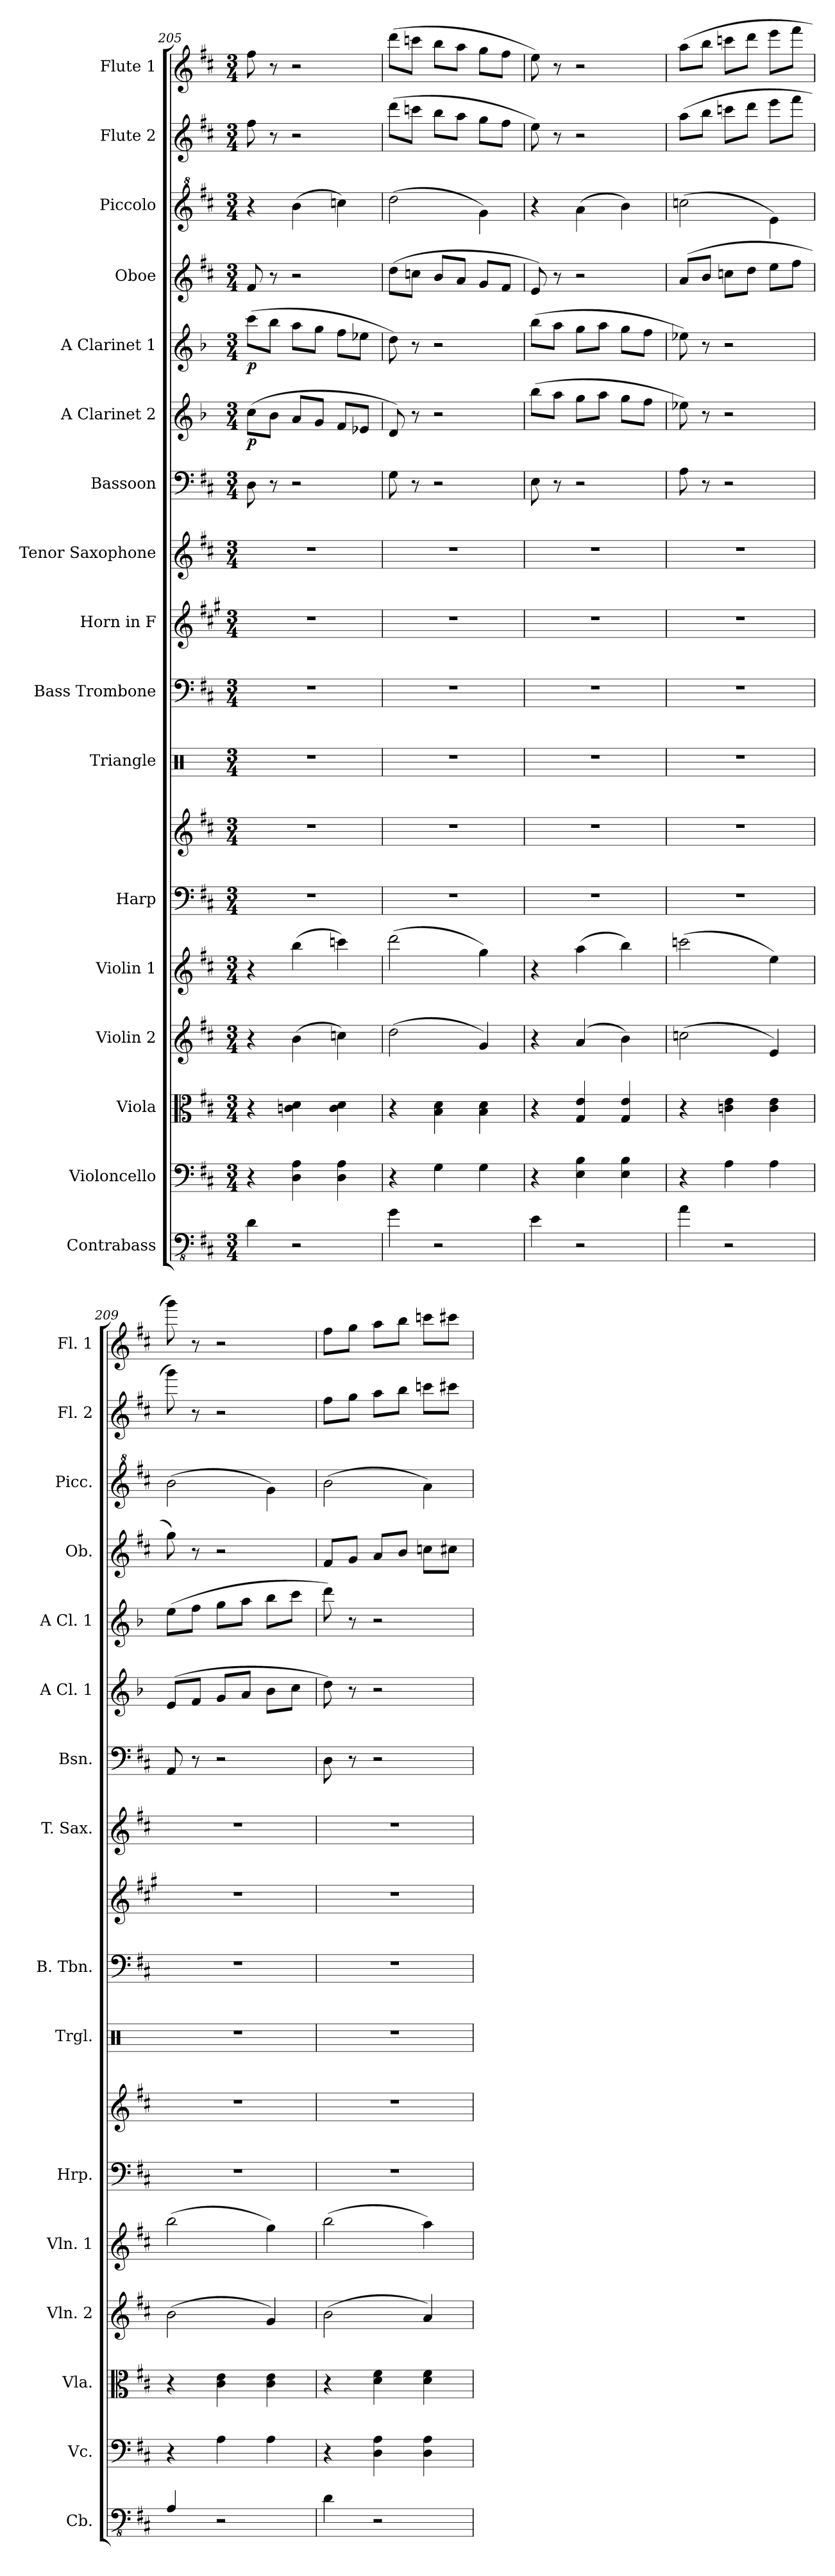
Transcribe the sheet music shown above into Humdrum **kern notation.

**kern	**kern	**kern	**kern	**kern	**kern	**kern	**kern	**kern	**kern	**kern	**kern	**kern	**dynam	**kern	**dynam	**kern	**kern	**kern	**kern
*part17	*part16	*part15	*part14	*part13	*part12	*part12	*part11	*part10	*part9	*part8	*part7	*part6	*part6	*part5	*part5	*part4	*part3	*part2	*part1
*staff18	*staff17	*staff16	*staff15	*staff14	*staff13	*staff12	*staff11	*staff10	*staff9	*staff8	*staff7	*staff6	*staff6	*staff5	*staff5	*staff4	*staff3	*staff2	*staff1
*I"Contrabass	*I"Violoncello	*I"Viola	*I"Violin 2	*I"Violin 1	*I"Harp	*	*I"Triangle	*I"Bass Trombone	*I"Horn in F	*I"Tenor Saxophone	*I"Bassoon	*I"A Clarinet 2	*	*I"A Clarinet 1	*	*I"Oboe	*I"Piccolo	*I"Flute 2	*I"Flute 1
*I'Cb.	*I'Vc.	*I'Vla.	*I'Vln. 2	*I'Vln. 1	*I'Hrp.	*	*I'Trgl.	*I'B. Tbn.	*	*I'T. Sax.	*I'Bsn.	*I'A Cl. 1	*	*I'A Cl. 1	*	*I'Ob.	*I'Picc.	*I'Fl. 2	*I'Fl. 1
*clefFv4	*clefF4	*clefC3	*clefG2	*clefG2	*clefF4	*clefG2	*clefX	*clefF4	*clefG2	*clefG2	*clefF4	*clefG2	*	*clefG2	*	*clefG2	*clefG^2	*clefG2	*clefG2
*ITrd7c12	*	*	*	*	*	*	*	*	*ITrd4c7	*ITrd8c14	*	*ITrd2c3	*	*ITrd2c3	*	*	*ITrd-7c-12	*	*
*k[f#c#]	*k[f#c#]	*k[f#c#]	*k[f#c#]	*k[f#c#]	*k[f#c#]	*k[f#c#]	*k[]	*k[f#c#]	*k[f#c#]	*k[f#c#]	*k[f#c#]	*k[f#c#]	*	*k[f#c#]	*	*k[f#c#]	*k[f#c#]	*k[f#c#]	*k[f#c#]
*M3/4	*M3/4	*M3/4	*M3/4	*M3/4	*M3/4	*M3/4	*M3/4	*M3/4	*M3/4	*M3/4	*M3/4	*M3/4	*	*M3/4	*	*M3/4	*M3/4	*M3/4	*M3/4
=205	=205	=205	=205	=205	=205	=205	=205	=205	=205	=205	=205	=205	=205	=205	=205	=205	=205	=205	=205
!	!	!	!	!	!	!	!	!	!	!	!	!	!LO:DY:b	!	!LO:DY:b	!	!	!	!
4DD\	4r	4r	4r	4r	2.r	2.r	2.r	2.r	2.r	2.r	8D\	(8a\L	p	(8aa\L	p	8f#/	4r	8ff#\	8ff#\
.	.	.	.	.	.	.	.	.	.	.	8r	8g\J	.	8gg\J	.	8r	.	8r	8r
2r	4D\ 4A\	4cn\ 4d\	(4b\	(4bb\	.	.	.	.	.	.	2r	8f#/L	.	8ff#\L	.	2r	(4bbb\	2r	2r
.	.	.	.	.	.	.	.	.	.	.	.	8e/J	.	8ee\J	.	.	.	.	.
.	4D\ 4A\	4c\ 4d\	4ccn\)	4cccn\)	.	.	.	.	.	.	.	8d/L	.	8dd\L	.	.	4ccccn\)	.	.
.	.	.	.	.	.	.	.	.	.	.	.	8cn/J	.	8ccn\J	.	.	.	.	.
=206	=206	=206	=206	=206	=206	=206	=206	=206	=206	=206	=206	=206	=206	=206	=206	=206	=206	=206	=206
4GG\	4r	4r	(2dd\	(2ddd\	2.r	2.r	2.r	2.r	2.r	2.r	8G\	8B/)	.	8b\)	.	(8dd\L	(2dddd\	(8ddd\L	(8ddd\L
.	.	.	.	.	.	.	.	.	.	.	8r	8r	.	8r	.	8ccn\J	.	8cccn\J	8cccn\J
2r	4G\	4B\ 4d\	.	.	.	.	.	.	.	.	2r	2r	.	2r	.	8b/L	.	8bb\L	8bb\L
.	.	.	.	.	.	.	.	.	.	.	.	.	.	.	.	8a/J	.	8aa\J	8aa\J
.	4G\	4B\ 4d\	4g/)	4gg\)	.	.	.	.	.	.	.	.	.	.	.	8g/L	4ggg\)	8gg\L	8gg\L
.	.	.	.	.	.	.	.	.	.	.	.	.	.	.	.	8f#/J	.	8ff#\J	8ff#\J
=207	=207	=207	=207	=207	=207	=207	=207	=207	=207	=207	=207	=207	=207	=207	=207	=207	=207	=207	=207
4EE\	4r	4r	4r	4r	2.r	2.r	2.r	2.r	2.r	2.r	8E\	(8gg\L	.	(8gg\L	.	8e/)	4r	8ee\)	8ee\)
.	.	.	.	.	.	.	.	.	.	.	8r	8ff#\J	.	8ff#\J	.	8r	.	8r	8r
2r	4E\ 4B\	4G/ 4e/	(4a/	(4aa\	.	.	.	.	.	.	2r	8ee\L	.	8ee\L	.	2r	(4aaa\	2r	2r
.	.	.	.	.	.	.	.	.	.	.	.	8ff#\J	.	8ff#\J	.	.	.	.	.
.	4E\ 4B\	4G/ 4e/	4b\)	4bb\)	.	.	.	.	.	.	.	8ee\L	.	8ee\L	.	.	4bbb\)	.	.
.	.	.	.	.	.	.	.	.	.	.	.	8dd\J	.	8dd\J	.	.	.	.	.
=208	=208	=208	=208	=208	=208	=208	=208	=208	=208	=208	=208	=208	=208	=208	=208	=208	=208	=208	=208
4AA\	4r	4r	(2ccn\	(2cccn\	2.r	2.r	2.r	2.r	2.r	2.r	8A\	8ccn\)	.	8ccn\)	.	(8a/L	(2ccccn\	(8aa\L	(8aa\L
.	.	.	.	.	.	.	.	.	.	.	8r	8r	.	8r	.	8b/J	.	8bb\J	8bb\J
2r	4A\	4cn\ 4e\	.	.	.	.	.	.	.	.	2r	2r	.	2r	.	8ccn\L	.	8cccn\L	8cccn\L
.	.	.	.	.	.	.	.	.	.	.	.	.	.	.	.	8dd\J	.	8ddd\J	8ddd\J
.	4A\	4c\ 4e\	4e/)	4ee\)	.	.	.	.	.	.	.	.	.	.	.	8ee\L	4eee\)	8eee\L	8eee\L
.	.	.	.	.	.	.	.	.	.	.	.	.	.	.	.	8ff#\J	.	8fff#\J	8fff#\J
=209	=209	=209	=209	=209	=209	=209	=209	=209	=209	=209	=209	=209	=209	=209	=209	=209	=209	=209	=209
4AAA/	4r	4r	(2b\	(2bb\	2.r	2.r	2.r	2.r	2.r	2.r	8AA/	(8c#/L	.	(8cc#\L	.	8gg\)	(2bbb\	8ggg\)	8ggg\)
.	.	.	.	.	.	.	.	.	.	.	8r	8d/J	.	8dd\J	.	8r	.	8r	8r
2r	4A\	4c#\ 4e\	.	.	.	.	.	.	.	.	2r	8e/L	.	8ee\L	.	2r	.	2r	2r
.	.	.	.	.	.	.	.	.	.	.	.	8f#/J	.	8ff#\J	.	.	.	.	.
.	4A\	4c#\ 4e\	4g/)	4gg\)	.	.	.	.	.	.	.	8g\L	.	8gg\L	.	.	4ggg\)	.	.
.	.	.	.	.	.	.	.	.	.	.	.	8a\J	.	8aa\J	.	.	.	.	.
=210	=210	=210	=210	=210	=210	=210	=210	=210	=210	=210	=210	=210	=210	=210	=210	=210	=210	=210	=210
4DD\	4r	4r	(2b\	(2bb\	2.r	2.r	2.r	2.r	2.r	2.r	8D\	8b\)	.	8bb\)	.	8f#/L	(2bbb\	8ff#\L	8ff#\L
.	.	.	.	.	.	.	.	.	.	.	8r	8r	.	8r	.	8g/J	.	8gg\J	8gg\J
2r	4D\ 4A\	4d\ 4f#\	.	.	.	.	.	.	.	.	2r	2r	.	2r	.	8a/L	.	8aa\L	8aa\L
.	.	.	.	.	.	.	.	.	.	.	.	.	.	.	.	8b/J	.	8bb\J	8bb\J
.	4D\ 4A\	4d\ 4f#\	4a/)	4aa\)	.	.	.	.	.	.	.	.	.	.	.	8ccn\L	4aaa\)	8cccn\L	8cccn\L
.	.	.	.	.	.	.	.	.	.	.	.	.	.	.	.	8cc#X\J	.	8ccc#X\J	8ccc#X\J
=	=	=	=	=	=	=	=	=	=	=	=	=	=	=	=	=	=	=	=
*-	*-	*-	*-	*-	*-	*-	*-	*-	*-	*-	*-	*-	*-	*-	*-	*-	*-	*-	*-
